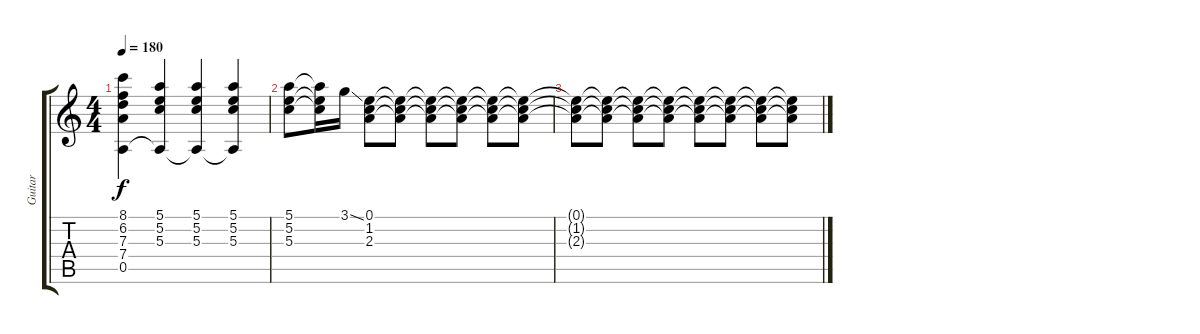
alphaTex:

\track ("Guitar" "Guitar") {instrument acousticguitarnylon}
\staff {score tabs}
\tuning (E4 B3 G3 D3 A2 E2) {hide}
\ts (4 4)
\tempo 180
\clef g2
\ks c
(8.1{t} 6.2{t} 7.3{t} 7.4{t} 0.5).4{dy f} (5.1 5.2 5.3 0.5{t}).4 (5.1 5.2 5.3 0.5{t}).4 (5.1 5.2 5.3 0.5{t}).4 |
(5.1 5.2 5.3).8 (5.1{t} 5.2{t} 5.3{t}).16 3.1{ss}.16 (0.1 1.2 2.3).8 (0.1{t} 1.2{t} 2.3{t}).8 (0.1{t} 1.2{t} 2.3{t}).8 (0.1{t} 1.2{t} 2.3{t}).8 (0.1{t} 1.2{t} 2.3{t}).8 (0.1{t} 1.2{t} 2.3{t}).8 |
(0.1{t} 1.2{t} 2.3{t}).8 (0.1{t} 1.2{t} 2.3{t}).8 (0.1{t} 1.2{t} 2.3{t}).8 (0.1{t} 1.2{t} 2.3{t}).8 (0.1{t} 1.2{t} 2.3{t}).8 (0.1{t} 1.2{t} 2.3{t}).8 (0.1{t} 1.2{t} 2.3{t}).8 (0.1{t} 1.2{t} 2.3{t}).8
